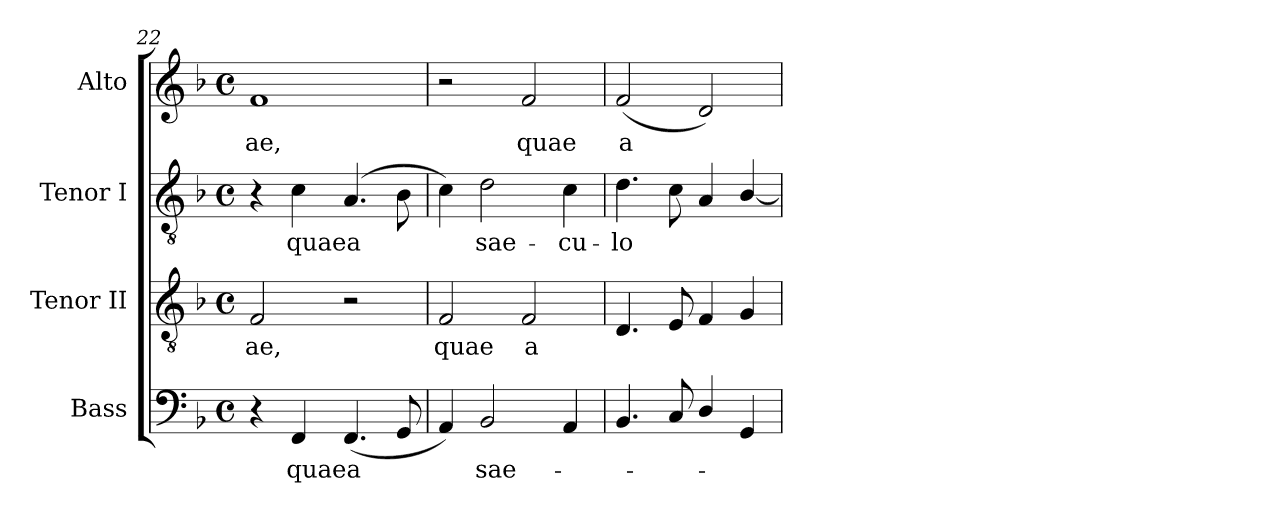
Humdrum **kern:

**kern	**text	**kern	**text	**kern	**text	**kern	**text
*part4	*part4	*part3	*part3	*part2	*part2	*part1	*part1
*staff4	*staff4	*staff3	*staff3	*staff2	*staff2	*staff1	*staff1
*I"Bass	*	*I"Tenor II	*	*I"Tenor I	*	*I"Alto	*
*I'B	*	*I'T II	*	*I'T I	*	*I'A	*
*clefF4	*	*clefGv2	*	*clefGv2	*	*clefG2	*
*k[b-]	*	*k[b-]	*	*k[b-]	*	*k[b-]	*
*F:	*	*F:	*	*F:	*	*F:	*
*M4/4	*	*M4/4	*	*M4/4	*	*M4/4	*
*met(c)	*	*met(c)	*	*met(c)	*	*met(c)	*
=22	=22	=22	=22	=22	=22	=22	=22
!	!	!	!LO:LY:b	!	!	!	!LO:LY:b
4r	.	2F	ae,	4r	.	1f	ae,
!	!LO:LY:b	!	!	!	!LO:LY:b	!	!
4FF	quae	.	.	4c	quae	.	.
!	!LO:LY:b	!	!	!	!LO:LY:b	!	!
(<4.FF	a	2r	.	(>4.A	a	.	.
8GG	.	.	.	8B-	.	.	.
=23	=23	=23	=23	=23	=23	=23	=23
!	!	!	!LO:LY:b	!	!	!	!
4AA)	.	2F	quae	4c)	.	2r	.
!	!LO:LY:b	!	!	!	!LO:LY:b	!	!
2BB-	sae-	.	.	2d	sae-	.	.
!	!	!	!LO:LY:b	!	!	!	!LO:LY:b
.	.	2F	a	.	.	2f	quae
!	!	!	!	!	!LO:LY:b	!	!
4AA	.	.	.	4c	-cu-	.	.
=24	=24	=24	=24	=24	=24	=24	=24
!	!	!	!	!	!LO:LY:b	!	!LO:LY:b
4.BB-	.	4.D	.	4.d	-lo	(<2f	a
8C	.	8E	.	8c	.	.	.
4D/	.	4F	.	4A	.	2d)	.
4GG	.	4G	.	[4B-/	.	.	.
=	=	=	=	=	=	=	=
*-	*-	*-	*-	*-	*-	*-	*-
